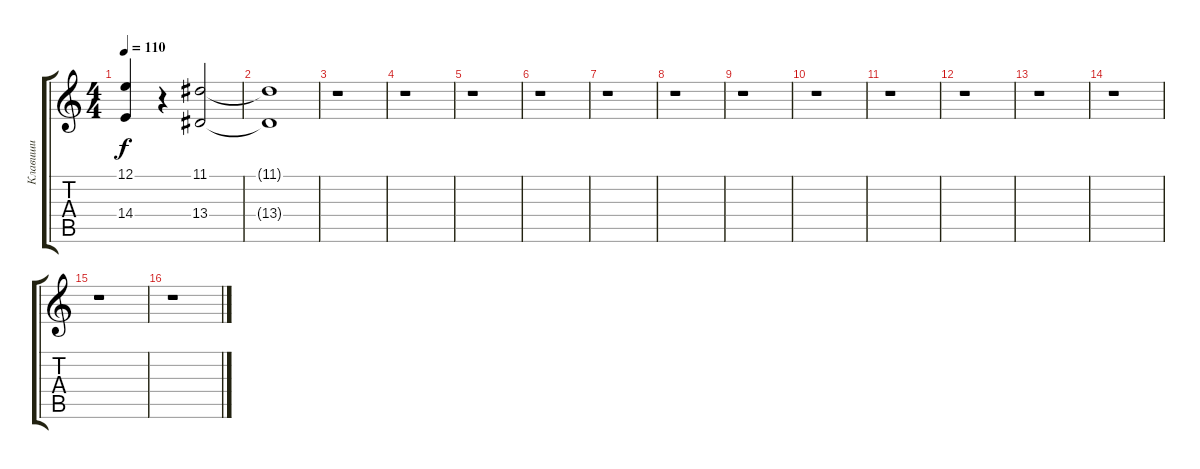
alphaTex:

\track ("Клавиши" "Клавиши") {instrument choiraahs}
\staff {score tabs}
\tuning (E4 B3 G3 D3 A2 E2) {hide}
\ts (4 4)
\tempo 110
\clef g2
\ks c
(12.1 14.4).4{dy f} r.4 (11.1 13.4).2 |
(11.1{t} 13.4{t}).1 |
r.1 |
r.1 |
r.1 |
r.1 |
r.1 |
r.1 |
r.1 |
r.1 |
r.1 |
r.1 |
r.1 |
r.1 |
r.1 |
r.1
